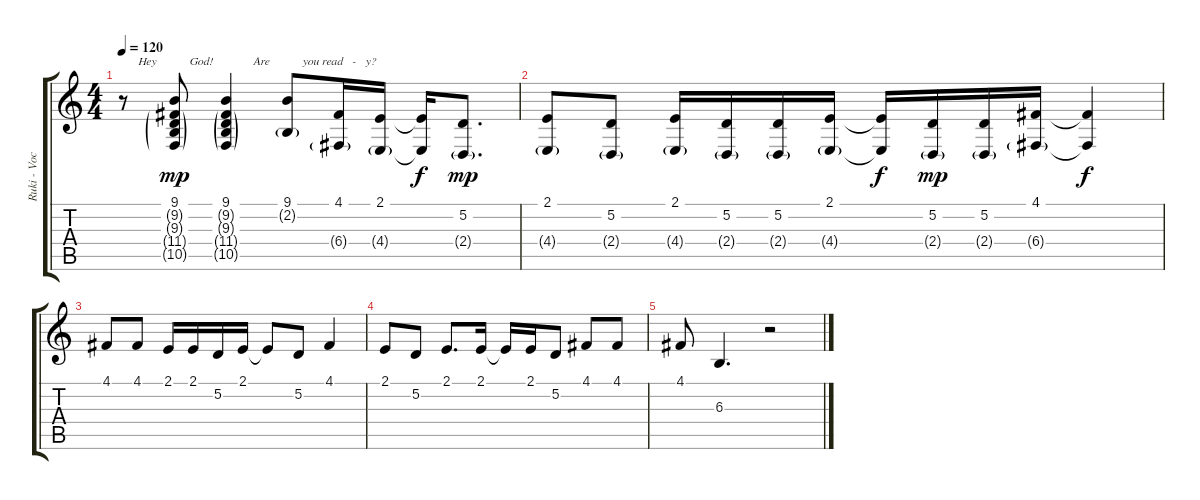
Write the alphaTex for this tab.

\track ("Ruki - Vocals" "Ruki - Voc") {instrument lead6voice}
\staff {score tabs}
\tuning (D4 A3 F3 C3 G2 D2) {hide}
\ts (4 4)
\tempo 120
\clef g2
\ks c
r.8{txt "     Hey" dy mp} (9.1 9.2{g} 9.3{g} 11.4{g} 10.5{g}).8{txt "     God!"} (9.1 9.2{g} 9.3{g} 11.4{g} 10.5{g}).4{txt "         Are"} (9.1 2.2{g}).8{txt "     you read   -   y?"} (4.1 6.4{g}).16 (2.1 4.4{g}).16 (2.1{t} 4.4{t}).16{dy f} (5.2 2.4{g}).8{d dy mp} |
(2.1 4.4{g}).8 (5.2 2.4{g}).8 (2.1 4.4{g}).16 (5.2 2.4{g}).16 (5.2 2.4{g}).16 (2.1 4.4{g}).16 (2.1{t} 4.4{t}).16{dy f} (5.2 2.4{g}).16{dy mp} (5.2 2.4{g}).16 (4.1 6.4{g}).16 (4.1{t} 6.4{t}).4{dy f} |
4.1.8 4.1.8 2.1.16 2.1.16 5.2.16 2.1.16 2.1{t}.8 5.2.8 4.1.4 |
2.1.8 5.2.8 2.1.8{d} 2.1.16 2.1{t}.16 2.1.16 5.2.8 4.1.8 4.1.8 |
4.1.8 6.3.4{d} r.2
